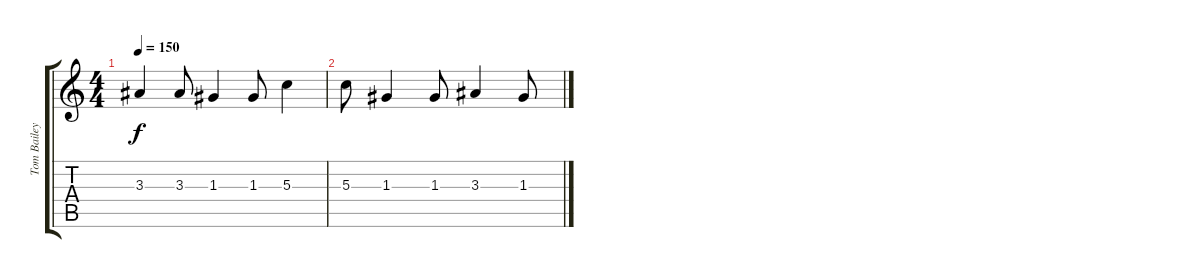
\track ("Tom Bailey (Bass)" "Tom Bailey") {instrument electricbassfinger}
\staff {score tabs}
\tuning (E4 B3 G3 D3 A2 E2) {hide}
\ts (4 4)
\tempo 150
\clef g2
\ks c
3.3.4{dy f} 3.3.8 1.3.4 1.3.8 5.3.4 |
5.3.8 1.3.4 1.3.8 3.3.4 1.3.8
